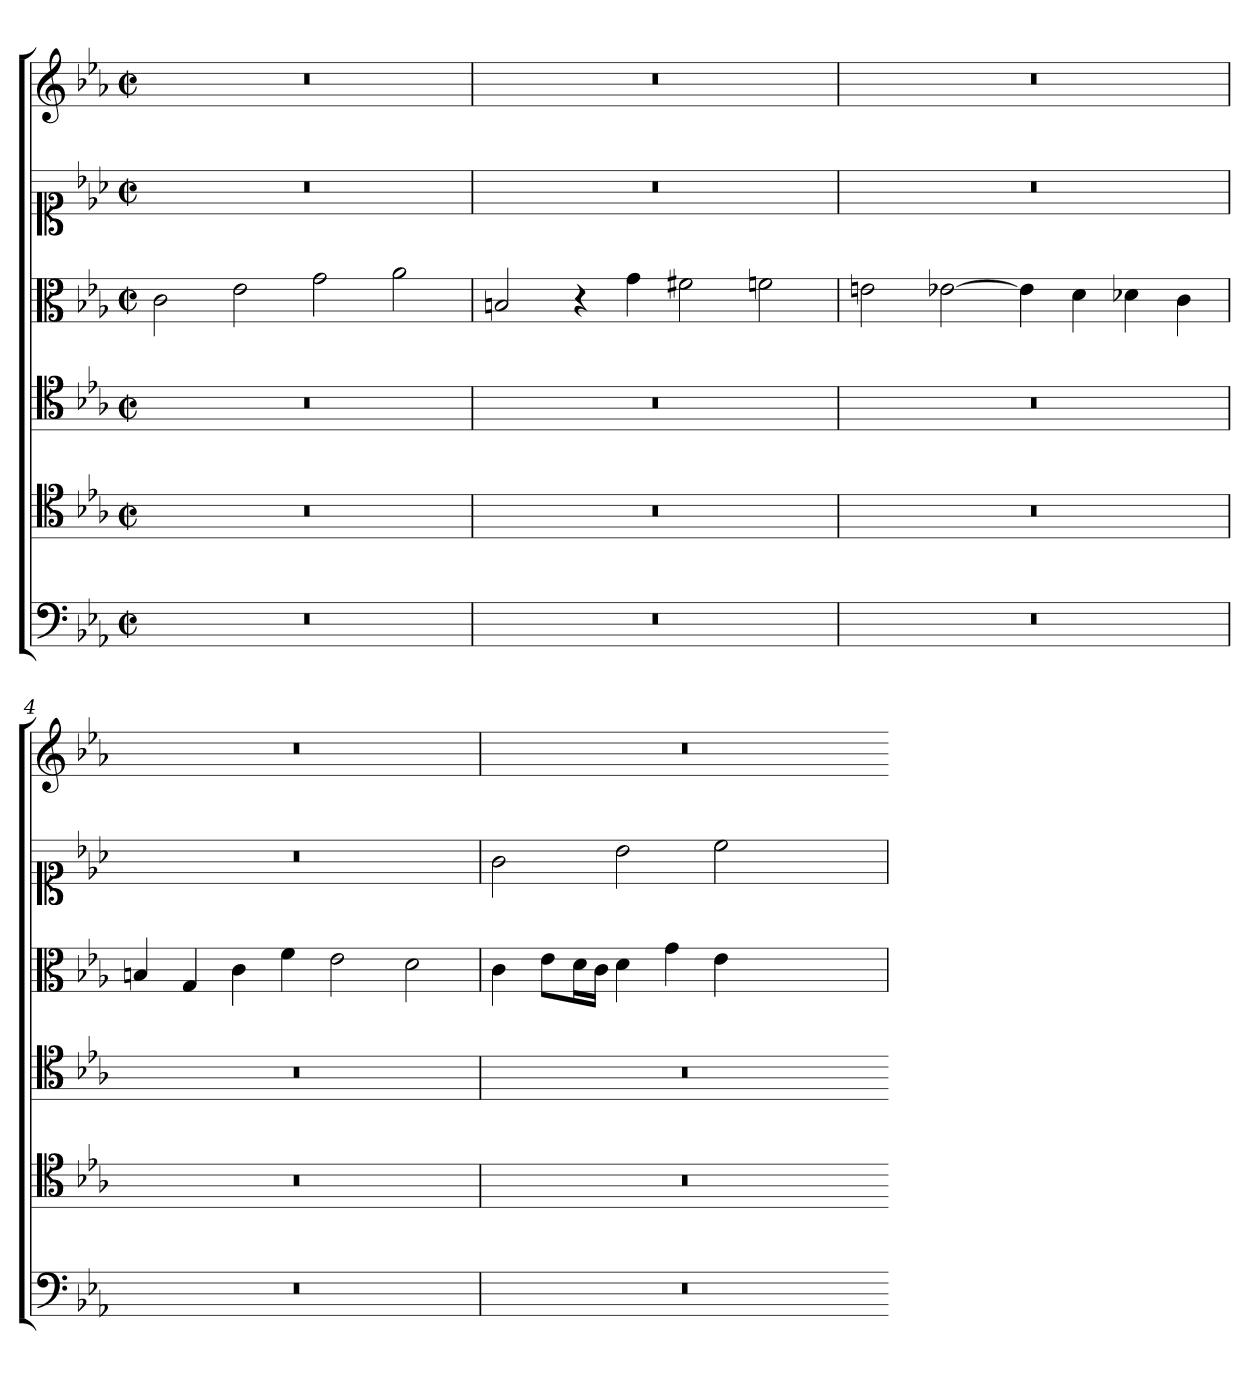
**kern	**kern	**kern	**kern	**kern	**kern
*part6	*part5	*part4	*part3	*part2	*part1
*staff6	*staff5	*staff4	*staff3	*staff2	*staff1
*clefF4	*clefC4	*clefC4	*clefC3	*clefC1	*clefG2
*k[b-e-a-]	*k[b-e-a-]	*k[b-e-a-]	*k[b-e-a-]	*k[b-e-a-]	*k[b-e-a-]
*c:	*c:	*c:	*c:	*c:	*c:
*M2/1	*M2/1	*M2/1	*M2/1	*M2/1	*M2/1
*met(c|)	*met(c|)	*met(c|)	*met(c|)	*met(c|)	*met(c|)
*MM170	*MM170	*MM170	*MM170	*MM170	*MM170
=1	=1	=1	=1	=1	=1
0r	0r	0r	2c	0r	0r
.	.	.	2e-	.	.
.	.	.	2g	.	.
.	.	.	2a-	.	.
=2	=2	=2	=2	=2	=2
0r	0r	0r	2Bn	0r	0r
.	.	.	4r	.	.
.	.	.	4g	.	.
.	.	.	2f#X	.	.
.	.	.	2fn	.	.
=3	=3	=3	=3	=3	=3
0r	0r	0r	2en	0r	0r
.	.	.	[2e-X	.	.
.	.	.	4e-]	.	.
.	.	.	4d	.	.
.	.	.	4d-X	.	.
.	.	.	4c	.	.
=4	=4	=4	=4	=4	=4
0r	0r	0r	4Bn	0r	0r
.	.	.	4G	.	.
.	.	.	4c	.	.
.	.	.	4f	.	.
.	.	.	2e-	.	.
.	.	.	2d	.	.
=5	=5	=5	=5	=5	=5
0r	0r	0r	4c	2g	0r
.	.	.	8e-L	.	.
.	.	.	16dL	.	.
.	.	.	16cJJ	.	.
.	.	.	4d	2b-	.
.	.	.	4g	.	.
.	.	.	4e-	2cc	.
.	.	.	2.ryy	.	.
.	.	.	.	2ryy	.
=.	=	=	=	=	=
*-	*-	*-	*-	*-	*-
